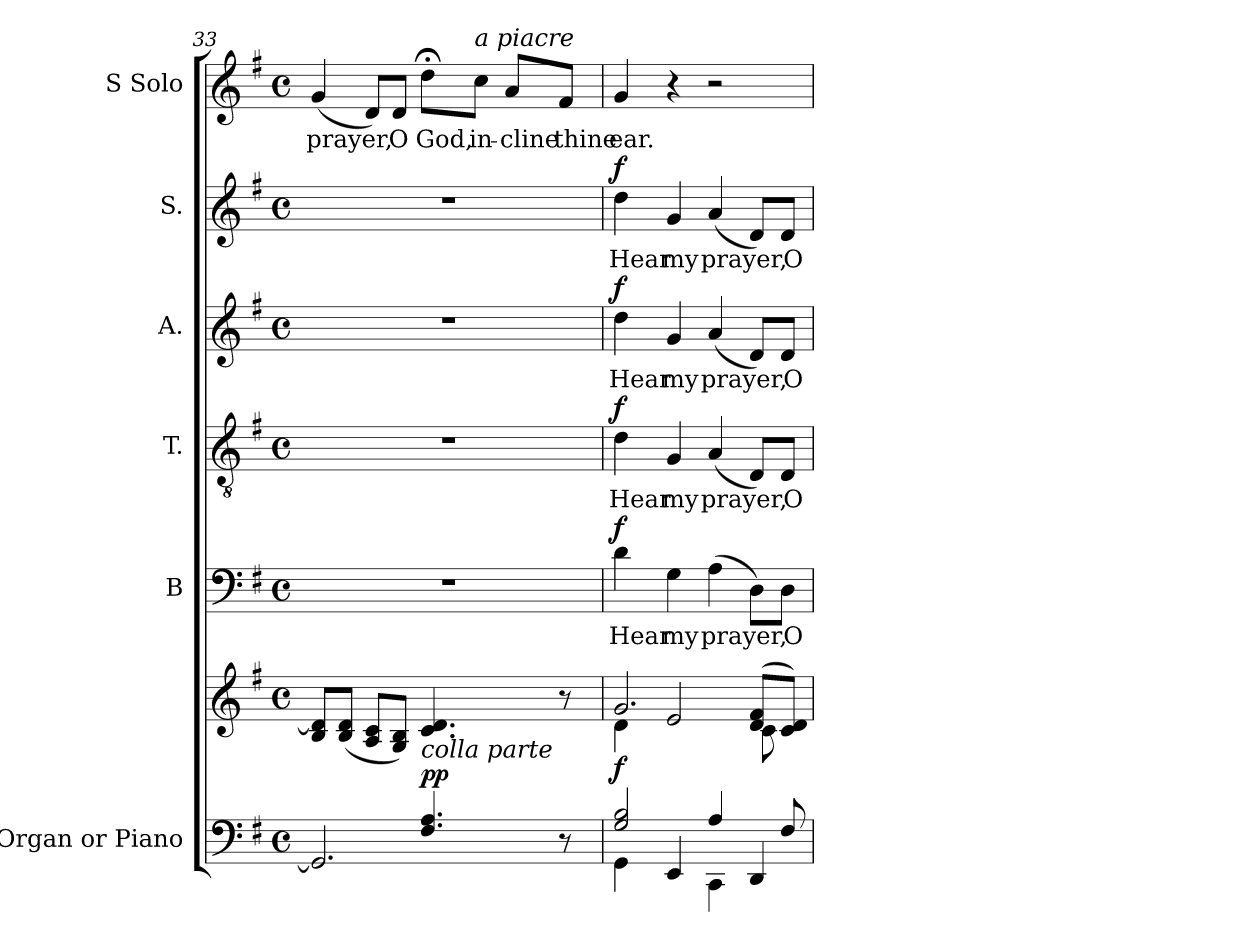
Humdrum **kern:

**kern	**kern	**dynam	**kern	**text	**dynam	**kern	**text	**dynam	**kern	**text	**dynam	**kern	**text	**dynam	**kern	**text
*part6	*part6	*part6	*part5	*part5	*part5	*part4	*part4	*part4	*part3	*part3	*part3	*part2	*part2	*part2	*part1	*part1
*staff7	*staff6	*staff6/7	*staff5	*staff5	*staff5	*staff4	*staff4	*staff4	*staff3	*staff3	*staff3	*staff2	*staff2	*staff2	*staff1	*staff1
*I"Organ or  Piano	*	*	*I"B	*	*	*I"T.	*	*	*I"A.	*	*	*I"S.	*	*	*I"S    Solo	*
*	*	*	*I'B.	*	*	*I'T.	*	*	*I'A.	*	*	*I'S.	*	*	*I'S.	*
*clefF4	*clefG2	*	*clefF4	*	*	*clefGv2	*	*	*clefG2	*	*	*clefG2	*	*	*clefG2	*
*	*	*	*	*	*	*ITrd7c12	*	*	*	*	*	*	*	*	*	*
*k[f#]	*k[f#]	*	*k[f#]	*	*	*k[f#]	*	*	*k[f#]	*	*	*k[f#]	*	*	*k[f#]	*
*G:	*G:	*	*G:	*	*	*G:	*	*	*G:	*	*	*G:	*	*	*G:	*
*M4/4	*M4/4	*	*M4/4	*	*	*M4/4	*	*	*M4/4	*	*	*M4/4	*	*	*M4/4	*
*met(c)	*met(c)	*	*met(c)	*	*	*met(c)	*	*	*met(c)	*	*	*met(c)	*	*	*met(c)	*
=33	=33	=33	=33	=33	=33	=33	=33	=33	=33	=33	=33	=33	=33	=33	=33	=33
*^	*	*	*	*	*	*	*	*	*	*	*	*	*	*	*	*
2ryy	2.GG/]	8B/ 8d]/L	.	1r	.	.	1r	.	.	1r	.	.	1r	.	.	(4g/	prayer,
.	.	(8B/ 8d/J	.	.	.	.	.	.	.	.	.	.	.	.	.	.	.
.	.	8A/ 8c/L	.	.	.	.	.	.	.	.	.	.	.	.	.	8d/L)	.
.	.	8G/ 8B/J)	.	.	.	.	.	.	.	.	.	.	.	.	.	8d/J	O
!	!	!LO:TX:b:i:t=colla parte	!	!	!	!	!	!	!	!	!	!	!	!	!	!	!
!	!	!	!LO:DY:a=2	!	!	!	!	!	!	!	!	!	!	!	!	!	!
4.F#/ 4.A/	.	4.c/ 4.d/	pp	.	.	.	.	.	.	.	.	.	.	.	.	8dd;<\L	God,
!	!	!	!	!	!	!	!	!	!	!	!	!	!	!	!	!LO:TX:a:i:t=a piacre	!
.	.	.	.	.	.	.	.	.	.	.	.	.	.	.	.	8cc\J	in-
.	4ryy	.	.	.	.	.	.	.	.	.	.	.	.	.	.	8a/L	-cline
8r	.	8r	.	.	.	.	.	.	.	.	.	.	.	.	.	8f#/J	thine
=34	=34	=34	=34	=34	=34	=34	=34	=34	=34	=34	=34	=34	=34	=34	=34	=34	=34
*	*^	*^	*	*	*	*	*	*	*	*	*	*	*	*	*	*	*
!	!	!	!	!	!LO:DY:a=2	!	!	!LO:DY:a	!	!	!LO:DY:a	!	!	!LO:DY:a	!	!	!LO:DY:a	!	!
2..ryy	2G/ 2B/	4GG\	2.g/	4d\	f	4d\	Hear	f	4D\	Hear	f	4dd\	Hear	f	4dd\	Hear	f	4g/	ear.
.	.	4EE/	.	2e/	.	4G\	my	.	4GG/	my	.	4g/	my	.	4g/	my	.	4r	.
.	4A/	4CC\	.	.	.	(4A\	prayer,	.	(4AA/	prayer,	.	(4a/	prayer,	.	(4a/	prayer,	.	2r	.
.	4ryy	4DD/	(8d/ 8f#/L	8c\	.	8D\L)	.	.	8DD/L)	.	.	8d/L)	.	.	8d/L)	.	.	.	.
8F#/	.	.	8c/ 8d/J)	8ryy	.	8D\J	O	.	8DD/J	O	.	8d/J	O	.	8d/J	O	.	.	.
*v	*v	*v	*	*	*	*	*	*	*	*	*	*	*	*	*	*	*	*	*
*	*v	*v	*	*	*	*	*	*	*	*	*	*	*	*	*	*	*
=	=	=	=	=	=	=	=	=	=	=	=	=	=	=	=	=
*-	*-	*-	*-	*-	*-	*-	*-	*-	*-	*-	*-	*-	*-	*-	*-	*-
